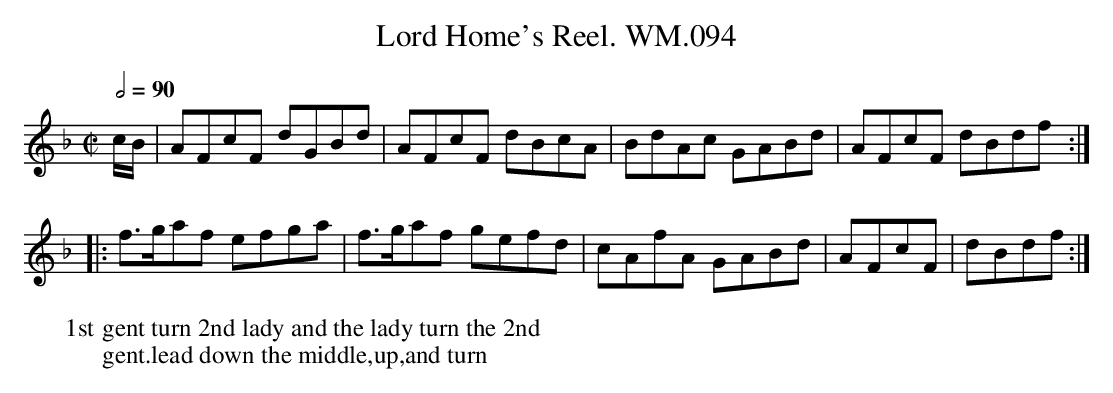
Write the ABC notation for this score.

X:1
T:Lord Home's Reel. WM.094
M:C|
L:1/8
Q:1/2=90
W:1st gent turn 2nd lady and the lady turn the 2nd
W:gent.lead down the middle,up,and turn
K:FMaj
c/B/|AFcF dGBd|AFcF dBcA|BdAc GABd|AFcF dBdf:|
|:f>gaf efga|f>gaf gefd|cAfA GABd|AFcF|dBdf:|
